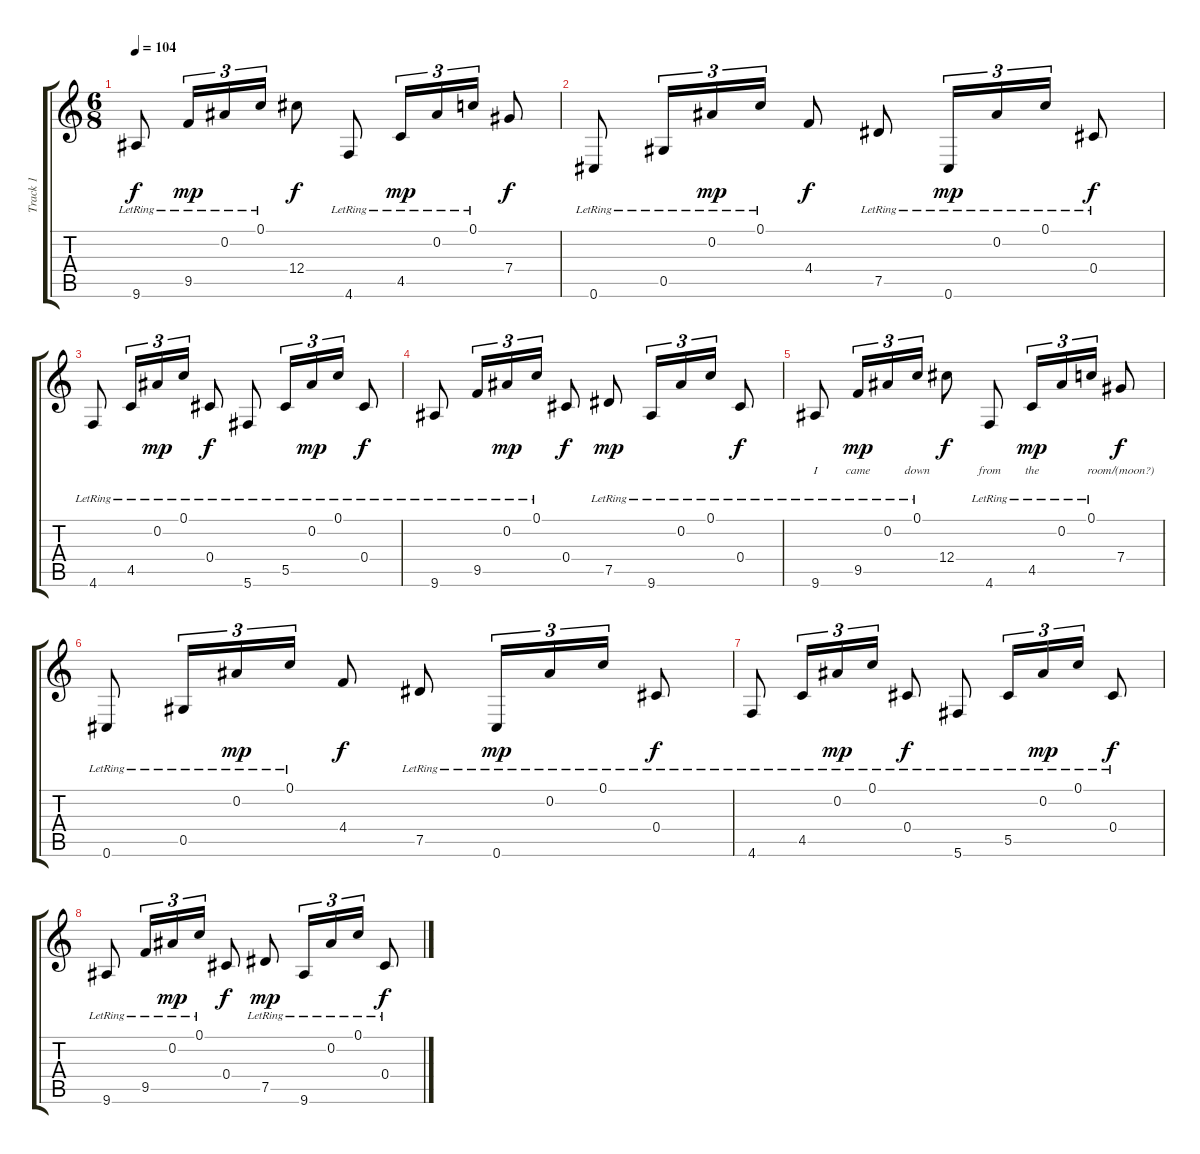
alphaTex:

\track ("Track 1" "Track 1") {instrument acousticguitarnylon}
\staff {score tabs}
\tuning (C4 Bb3 Eb3 Db3 Ab2 Db2) {hide}
\ts (6 8)
\tempo 104
\clef g2
\ks c
9.6{lr}.8{dy f} 9.5{lr}.16{tu (3 2) dy mp} 0.2{lr}.16{tu (3 2)} 0.1{lr}.16{tu (3 2)} 12.4.8{dy f} 4.6{lr}.8 4.5{lr}.16{tu (3 2) dy mp} 0.2{lr}.16{tu (3 2)} 0.1{lr}.16{tu (3 2)} 7.4.8{dy f} |
0.6{lr}.8 0.5{lr}.16{tu (3 2)} 0.2{lr}.16{tu (3 2) dy mp} 0.1{lr}.16{tu (3 2)} 4.4.8{dy f} 7.5{lr}.8 0.6{lr}.16{tu (3 2) dy mp} 0.2{lr}.16{tu (3 2)} 0.1{lr}.16{tu (3 2)} 0.4{lr}.8{dy f} |
4.6{lr}.8 4.5{lr}.16{tu (3 2)} 0.2{lr}.16{tu (3 2) dy mp} 0.1{lr}.16{tu (3 2)} 0.4{lr}.8{dy f} 5.6{lr}.8 5.5{lr}.16{tu (3 2)} 0.2{lr}.16{tu (3 2) dy mp} 0.1{lr}.16{tu (3 2)} 0.4{lr}.8{dy f} |
9.6{lr}.8 9.5{lr}.16{tu (3 2)} 0.2{lr}.16{tu (3 2) dy mp} 0.1{lr}.16{tu (3 2)} 0.4.8{dy f} 7.5{lr}.8{dy mp} 9.6{lr}.16{tu (3 2)} 0.2{lr}.16{tu (3 2)} 0.1{lr}.16{tu (3 2)} 0.4{lr}.8{dy f} |
9.6{lr}.8{lyrics (0 "") lyrics (1 "I") lyrics (2 "") lyrics (3 "") lyrics (4 "")} 9.5{lr}.16{tu (3 2) lyrics (0 "") lyrics (1 "came") lyrics (2 "") lyrics (3 "") lyrics (4 "") dy mp} 0.2{lr}.16{tu (3 2) lyrics (0 "") lyrics (1 "") lyrics (2 "") lyrics (3 "") lyrics (4 "")} 0.1{lr}.16{tu (3 2) lyrics (0 "") lyrics (1 "down") lyrics (2 "") lyrics (3 "") lyrics (4 "")} 12.4.8{lyrics (0 "") lyrics (1 "") lyrics (2 "") lyrics (3 "") lyrics (4 "") dy f} 4.6{lr}.8{lyrics (0 "") lyrics (1 "from") lyrics (2 "") lyrics (3 "") lyrics (4 "")} 4.5{lr}.16{tu (3 2) lyrics (0 "") lyrics (1 "the") lyrics (2 "") lyrics (3 "") lyrics (4 "") dy mp} 0.2{lr}.16{tu (3 2) lyrics (0 "") lyrics (1 "") lyrics (2 "") lyrics (3 "") lyrics (4 "")} 0.1{lr}.16{tu (3 2) lyrics (0 "") lyrics (1 "") lyrics (2 "") lyrics (3 "") lyrics (4 "")} 7.4.8{lyrics (0 "") lyrics (1 "room/(moon?)") lyrics (2 "") lyrics (3 "") lyrics (4 "") dy f} |
0.6{lr}.8 0.5{lr}.16{tu (3 2)} 0.2{lr}.16{tu (3 2) dy mp} 0.1{lr}.16{tu (3 2)} 4.4.8{dy f} 7.5{lr}.8 0.6{lr}.16{tu (3 2) dy mp} 0.2{lr}.16{tu (3 2)} 0.1{lr}.16{tu (3 2)} 0.4{lr}.8{dy f} |
4.6{lr}.8 4.5{lr}.16{tu (3 2)} 0.2{lr}.16{tu (3 2) dy mp} 0.1{lr}.16{tu (3 2)} 0.4{lr}.8{dy f} 5.6{lr}.8 5.5{lr}.16{tu (3 2)} 0.2{lr}.16{tu (3 2) dy mp} 0.1{lr}.16{tu (3 2)} 0.4{lr}.8{dy f} |
9.6{lr}.8 9.5{lr}.16{tu (3 2)} 0.2{lr}.16{tu (3 2) dy mp} 0.1{lr}.16{tu (3 2)} 0.4.8{dy f} 7.5{lr}.8{dy mp} 9.6{lr}.16{tu (3 2)} 0.2{lr}.16{tu (3 2)} 0.1{lr}.16{tu (3 2)} 0.4{lr}.8{dy f}
